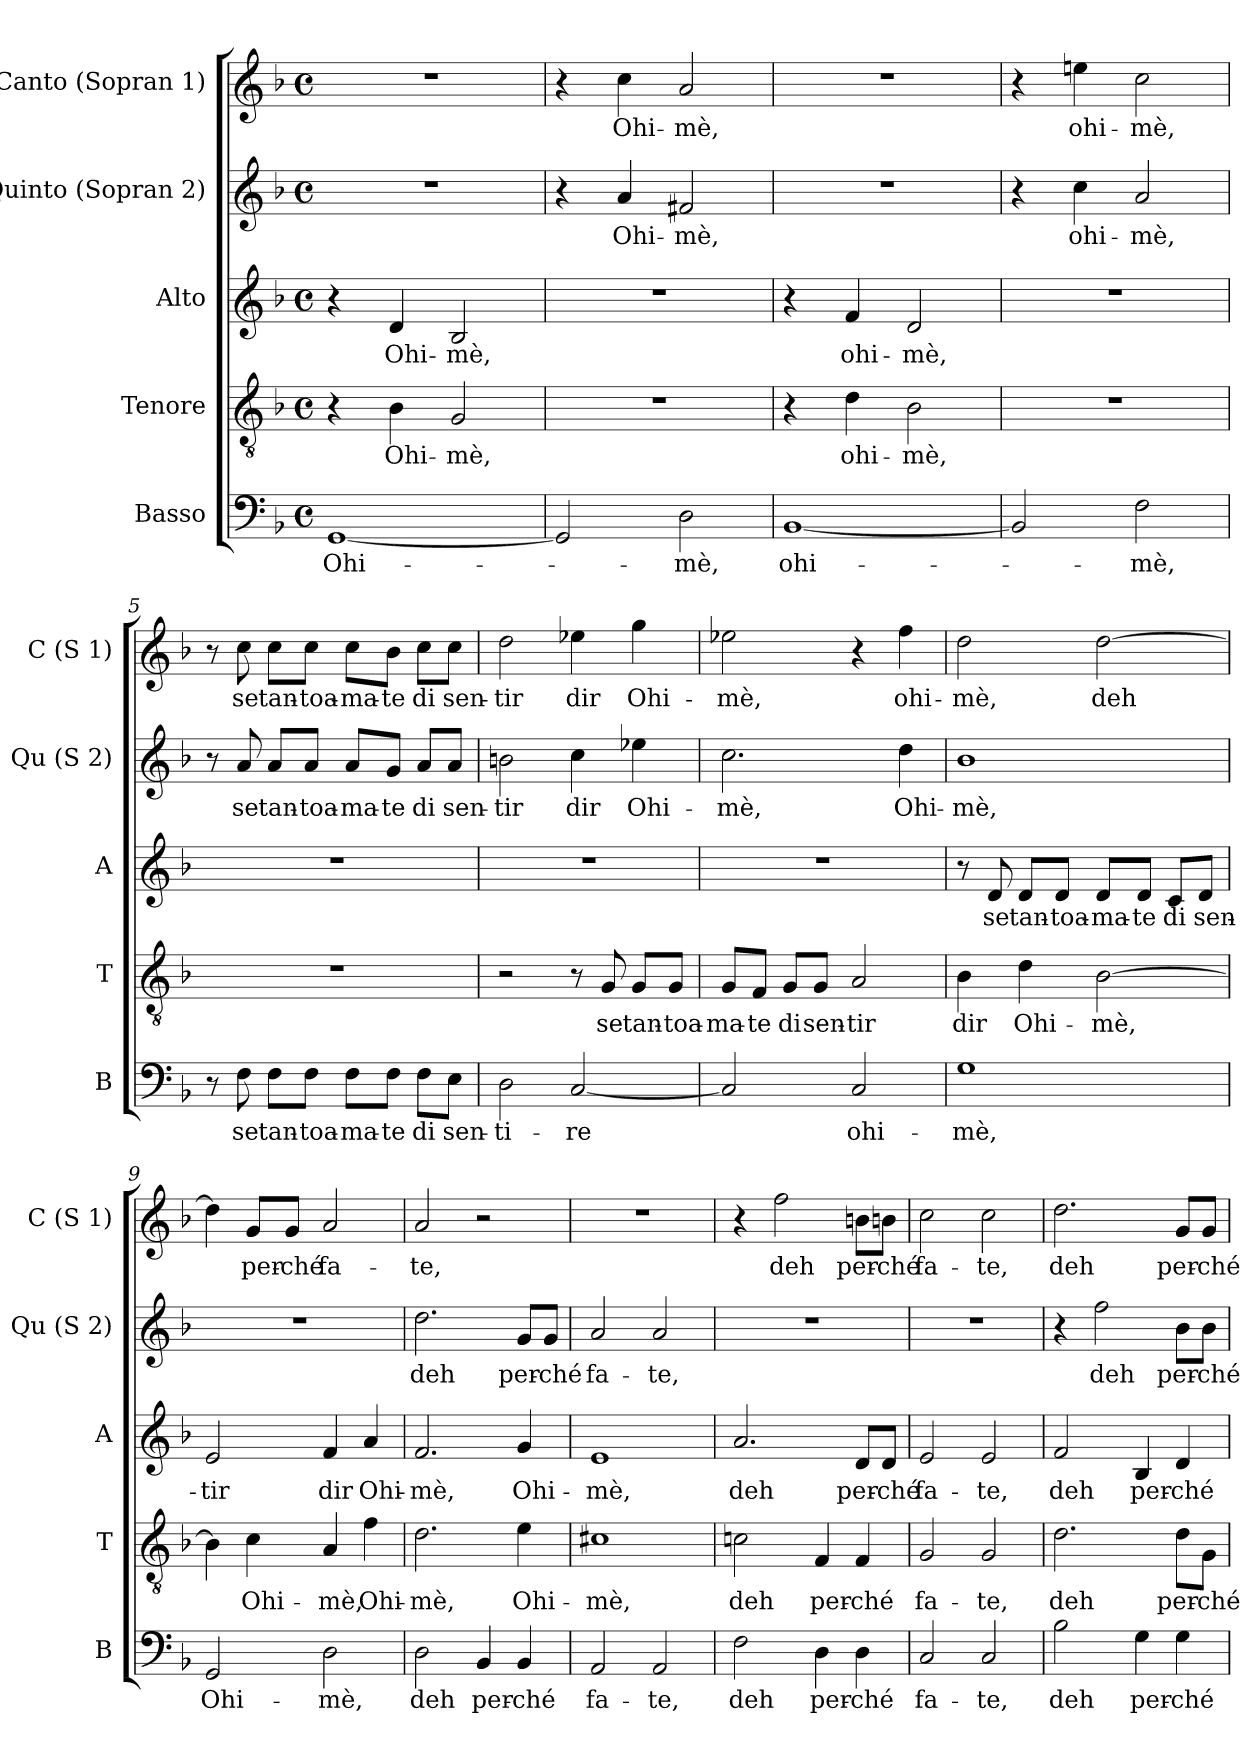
**kern	**text	**kern	**text	**kern	**text	**kern	**text	**kern	**text
*part5	*part5	*part4	*part4	*part3	*part3	*part2	*part2	*part1	*part1
*staff5	*staff5	*staff4	*staff4	*staff3	*staff3	*staff2	*staff2	*staff1	*staff1
*I"Basso	*	*I"Tenore	*	*I"Alto	*	*I"Quinto (Sopran 2)	*	*I"Canto (Sopran 1)	*
*I'B	*	*I'T	*	*I'A	*	*I'Qu (S 2)	*	*I'C (S 1)	*
!!LO:PB:g=z
*clefF4	*	*clefGv2	*	*clefG2	*	*clefG2	*	*clefG2	*
*k[b-]	*	*k[b-]	*	*k[b-]	*	*k[b-]	*	*k[b-]	*
*d:	*	*d:	*	*d:	*	*d:	*	*d:	*
*M4/4	*	*M4/4	*	*M4/4	*	*M4/4	*	*M4/4	*
*met(c)	*	*met(c)	*	*met(c)	*	*met(c)	*	*met(c)	*
=1	=1	=1	=1	=1	=1	=1	=1	=1	=1
[1GG	Ohi-	4r	.	4r	.	1r	.	1r	.
.	.	4B-\	Ohi-	4d/	Ohi-	.	.	.	.
.	.	2G/	-mè,	2B-/	-mè,	.	.	.	.
=2	=2	=2	=2	=2	=2	=2	=2	=2	=2
2GG/]	.	1r	.	1r	.	4r	.	4r	.
.	.	.	.	.	.	4a/	Ohi-	4cc\	Ohi-
2D\	-mè,	.	.	.	.	2f#X/	-mè,	2a/	-mè,
=3	=3	=3	=3	=3	=3	=3	=3	=3	=3
[1BB-	ohi-	4r	.	4r	.	1r	.	1r	.
.	.	4d\	ohi-	4f/	ohi-	.	.	.	.
.	.	2B-\	-mè,	2d/	-mè,	.	.	.	.
=4	=4	=4	=4	=4	=4	=4	=4	=4	=4
2BB-/]	.	1r	.	1r	.	4r	.	4r	.
.	.	.	.	.	.	4cc\	ohi-	4een\	ohi-
2F\	-mè,	.	.	.	.	2a/	-mè,	2cc\	-mè,
!!LO:LB:g=z
=5	=5	=5	=5	=5	=5	=5	=5	=5	=5
8r	.	1r	.	1r	.	8r	.	8r	.
8F\	se	.	.	.	.	8a/	se	8cc\	se
8F\L	tan-	.	.	.	.	8a/L	tan-	8cc\L	tan-
8F\J	-toa-	.	.	.	.	8a/J	-toa-	8cc\J	-toa-
8F\L	-ma-	.	.	.	.	8a/L	-ma-	8cc\L	-ma-
8F\J	-te	.	.	.	.	8g/J	-te	8b-\J	-te
8F\L	di	.	.	.	.	8a/L	di	8cc\L	di
8E\J	sen-	.	.	.	.	8a/J	sen-	8cc\J	sen-
=6	=6	=6	=6	=6	=6	=6	=6	=6	=6
2D\	-ti-	2r	.	1r	.	2bn\	-tir	2dd\	-tir
[2C/	-re	8r	.	.	.	4cc\	dir	4ee-X\	dir
.	.	8G/	se	.	.	.	.	.	.
.	.	8G/L	tan-	.	.	4ee-X\	Ohi-	4gg\	Ohi-
.	.	8G/J	-toa-	.	.	.	.	.	.
=7	=7	=7	=7	=7	=7	=7	=7	=7	=7
2C/]	.	8G/L	-ma-	1r	.	2.cc\	-mè,	2ee-X\	-mè,
.	.	8F/J	-te	.	.	.	.	.	.
.	.	8G/L	di	.	.	.	.	.	.
.	.	8G/J	sen-	.	.	.	.	.	.
2C/	ohi-	2A/	-tir	.	.	.	.	4r	.
.	.	.	.	.	.	4dd\	Ohi-	4ff\	ohi-
=8	=8	=8	=8	=8	=8	=8	=8	=8	=8
1G	-mè,	4B-\	dir	8r	.	1b-	-mè,	2dd\	-mè,
.	.	.	.	8d/	se	.	.	.	.
.	.	4d\	Ohi-	8d/L	tan-	.	.	.	.
.	.	.	.	8d/J	-toa-	.	.	.	.
.	.	[2B-\	-mè,	8d/L	-ma-	.	.	[2dd\	deh
.	.	.	.	8d/J	-te	.	.	.	.
.	.	.	.	8c/L	di	.	.	.	.
.	.	.	.	8d/J	sen-	.	.	.	.
!!LO:LB:g=z
=9	=9	=9	=9	=9	=9	=9	=9	=9	=9
2GG/	Ohi-	4B-\]	.	2e/	-tir	1r	.	4dd\]	.
.	.	4c\	Ohi-	.	.	.	.	8g/L	per-
.	.	.	.	.	.	.	.	8g/J	-ché
2D\	-mè,	4A/	-mè,	4f/	dir	.	.	2a/	fa-
.	.	4f\	Ohi-	4a/	Ohi-	.	.	.	.
=10	=10	=10	=10	=10	=10	=10	=10	=10	=10
2D\	deh	2.d\	-mè,	2.f/	-mè,	2.dd\	deh	2a/	-te,
4BB-/	per-	.	.	.	.	.	.	2r	.
4BB-/	-ché	4e\	Ohi-	4g/	Ohi-	8g/L	per-	.	.
.	.	.	.	.	.	8g/J	-ché	.	.
=11	=11	=11	=11	=11	=11	=11	=11	=11	=11
2AA/	fa-	1c#X	-mè,	1e	-mè,	2a/	fa-	1r	.
2AA/	-te,	.	.	.	.	2a/	-te,	.	.
=12	=12	=12	=12	=12	=12	=12	=12	=12	=12
2F\	deh	2cn\	deh	2.a/	deh	1r	.	4r	.
.	.	.	.	.	.	.	.	2ff\	deh
4D\	per-	4F/	per-	.	.	.	.	.	.
4D\	-ché	4F/	-ché	8d/L	per-	.	.	8bn\L	per-
.	.	.	.	8d/J	-ché	.	.	8bn\J	-ché
!!LO:PB:g=z
=13	=13	=13	=13	=13	=13	=13	=13	=13	=13
2C/	fa-	2G/	fa-	2e/	fa-	1r	.	2cc\	fa-
2C/	-te,	2G/	-te,	2e/	-te,	.	.	2cc\	-te,
=14	=14	=14	=14	=14	=14	=14	=14	=14	=14
2B-\	deh	2.d\	deh	2f/	deh	4r	.	2.dd\	deh
.	.	.	.	.	.	2ff\	deh	.	.
4G\	per-	.	.	4B-/	per-	.	.	.	.
4G\	-ché	8d\L	per-	4d/	-ché	8b-\L	per-	8g/L	per-
.	.	8G\J	-ché	.	.	8b-\J	-ché	8g/J	-ché
=	=	=	=	=	=	=	=	=	=
*-	*-	*-	*-	*-	*-	*-	*-	*-	*-
